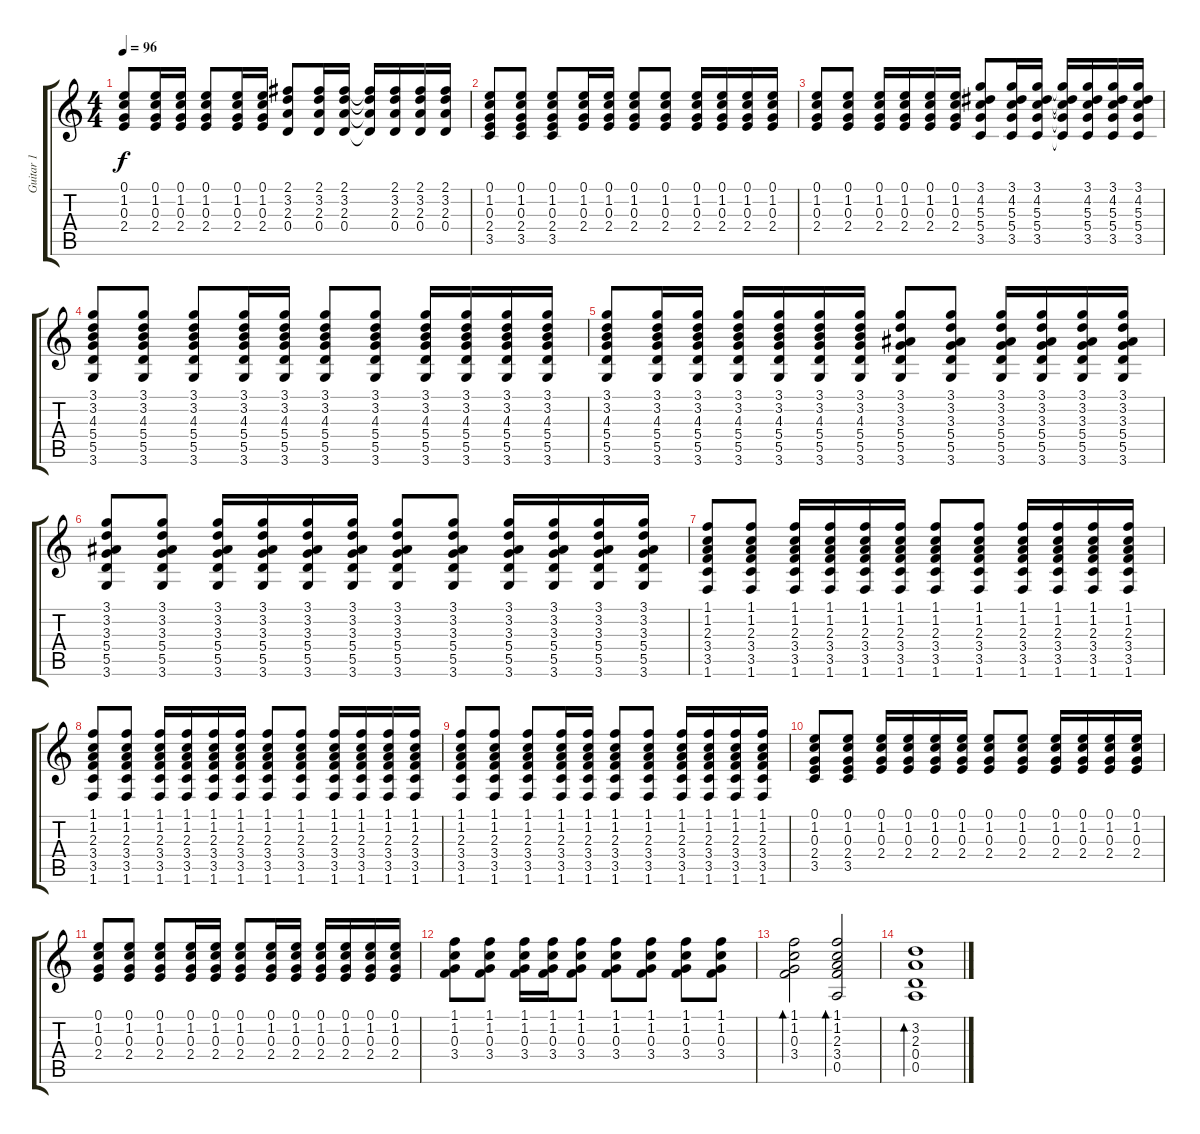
\track ("Guitar 1" "Guitar 1") {instrument acousticguitarnylon}
\staff {score tabs}
\tuning (E4 B3 G3 D3 A2 E2) {hide}
\ts (4 4)
\tempo 96
\clef g2
\ks c
(0.1 1.2 0.3 2.4).8{dy f} (0.1 1.2 0.3 2.4).16 (0.1 1.2 0.3 2.4).16 (0.1 1.2 0.3 2.4).8 (0.1 1.2 0.3 2.4).16 (0.1 1.2 0.3 2.4).16 (2.1 3.2 2.3 0.4).8 (2.1 3.2 2.3 0.4).16 (2.1 3.2 2.3 0.4).16 (2.1{t} 3.2{t} 2.3{t} 0.4{t}).16 (2.1 3.2 2.3 0.4).16 (2.1 3.2 2.3 0.4).16 (2.1 3.2 2.3 0.4).16 |
(0.1 1.2 0.3 2.4 3.5).8 (0.1 1.2 0.3 2.4 3.5).8 (0.1 1.2 0.3 2.4 3.5).8 (0.1 1.2 0.3 2.4).16 (0.1 1.2 0.3 2.4).16 (0.1 1.2 0.3 2.4).8 (0.1 1.2 0.3 2.4).8 (0.1 1.2 0.3 2.4).16 (0.1 1.2 0.3 2.4).16 (0.1 1.2 0.3 2.4).16 (0.1 1.2 0.3 2.4).16 |
(0.1 1.2 0.3 2.4).8 (0.1 1.2 0.3 2.4).8 (0.1 1.2 0.3 2.4).16 (0.1 1.2 0.3 2.4).16 (0.1 1.2 0.3 2.4).16 (0.1 1.2 0.3 2.4).16 (3.1 4.2 5.3 5.4 3.5).8 (3.1 4.2 5.3 5.4 3.5).16 (3.1 4.2 5.3 5.4 3.5).16 (3.1{t} 4.2{t} 5.3{t} 5.4{t} 3.5{t}).16 (3.1 4.2 5.3 5.4 3.5).16 (3.1 4.2 5.3 5.4 3.5).16 (3.1 4.2 5.3 5.4 3.5).16 |
(3.1 3.2 4.3 5.4 5.5 3.6).8 (3.1 3.2 4.3 5.4 5.5 3.6).8 (3.1 3.2 4.3 5.4 5.5 3.6).8 (3.1 3.2 4.3 5.4 5.5 3.6).16 (3.1 3.2 4.3 5.4 5.5 3.6).16 (3.1 3.2 4.3 5.4 5.5 3.6).8 (3.1 3.2 4.3 5.4 5.5 3.6).8 (3.1 3.2 4.3 5.4 5.5 3.6).16 (3.1 3.2 4.3 5.4 5.5 3.6).16 (3.1 3.2 4.3 5.4 5.5 3.6).16 (3.1 3.2 4.3 5.4 5.5 3.6).16 |
(3.1 3.2 4.3 5.4 5.5 3.6).8 (3.1 3.2 4.3 5.4 5.5 3.6).16 (3.1 3.2 4.3 5.4 5.5 3.6).16 (3.1 3.2 4.3 5.4 5.5 3.6).16 (3.1 3.2 4.3 5.4 5.5 3.6).16 (3.1 3.2 4.3 5.4 5.5 3.6).16 (3.1 3.2 4.3 5.4 5.5 3.6).16 (3.1 3.2 3.3 5.4 5.5 3.6).8 (3.1 3.2 3.3 5.4 5.5 3.6).8 (3.1 3.2 3.3 5.4 5.5 3.6).16 (3.1 3.2 3.3 5.4 5.5 3.6).16 (3.1 3.2 3.3 5.4 5.5 3.6).16 (3.1 3.2 3.3 5.4 5.5 3.6).16 |
(3.1 3.2 3.3 5.4 5.5 3.6).8 (3.1 3.2 3.3 5.4 5.5 3.6).8 (3.1 3.2 3.3 5.4 5.5 3.6).16 (3.1 3.2 3.3 5.4 5.5 3.6).16 (3.1 3.2 3.3 5.4 5.5 3.6).16 (3.1 3.2 3.3 5.4 5.5 3.6).16 (3.1 3.2 3.3 5.4 5.5 3.6).8 (3.1 3.2 3.3 5.4 5.5 3.6).8 (3.1 3.2 3.3 5.4 5.5 3.6).16 (3.1 3.2 3.3 5.4 5.5 3.6).16 (3.1 3.2 3.3 5.4 5.5 3.6).16 (3.1 3.2 3.3 5.4 5.5 3.6).16 |
(1.1 1.2 2.3 3.4 3.5 1.6).8 (1.1 1.2 2.3 3.4 3.5 1.6).8 (1.1 1.2 2.3 3.4 3.5 1.6).16 (1.1 1.2 2.3 3.4 3.5 1.6).16 (1.1 1.2 2.3 3.4 3.5 1.6).16 (1.1 1.2 2.3 3.4 3.5 1.6).16 (1.1 1.2 2.3 3.4 3.5 1.6).8 (1.1 1.2 2.3 3.4 3.5 1.6).8 (1.1 1.2 2.3 3.4 3.5 1.6).16 (1.1 1.2 2.3 3.4 3.5 1.6).16 (1.1 1.2 2.3 3.4 3.5 1.6).16 (1.1 1.2 2.3 3.4 3.5 1.6).16 |
(1.1 1.2 2.3 3.4 3.5 1.6).8 (1.1 1.2 2.3 3.4 3.5 1.6).8 (1.1 1.2 2.3 3.4 3.5 1.6).16 (1.1 1.2 2.3 3.4 3.5 1.6).16 (1.1 1.2 2.3 3.4 3.5 1.6).16 (1.1 1.2 2.3 3.4 3.5 1.6).16 (1.1 1.2 2.3 3.4 3.5 1.6).8 (1.1 1.2 2.3 3.4 3.5 1.6).8 (1.1 1.2 2.3 3.4 3.5 1.6).16 (1.1 1.2 2.3 3.4 3.5 1.6).16 (1.1 1.2 2.3 3.4 3.5 1.6).16 (1.1 1.2 2.3 3.4 3.5 1.6).16 |
(1.1 1.2 2.3 3.4 3.5 1.6).8 (1.1 1.2 2.3 3.4 3.5 1.6).8 (1.1 1.2 2.3 3.4 3.5 1.6).8 (1.1 1.2 2.3 3.4 3.5 1.6).16 (1.1 1.2 2.3 3.4 3.5 1.6).16 (1.1 1.2 2.3 3.4 3.5 1.6).8 (1.1 1.2 2.3 3.4 3.5 1.6).8 (1.1 1.2 2.3 3.4 3.5 1.6).16 (1.1 1.2 2.3 3.4 3.5 1.6).16 (1.1 1.2 2.3 3.4 3.5 1.6).16 (1.1 1.2 2.3 3.4 3.5 1.6).16 |
(0.1 1.2 0.3 2.4 3.5).8 (0.1 1.2 0.3 2.4 3.5).8 (0.1 1.2 0.3 2.4).16 (0.1 1.2 0.3 2.4).16 (0.1 1.2 0.3 2.4).16 (0.1 1.2 0.3 2.4).16 (0.1 1.2 0.3 2.4).8 (0.1 1.2 0.3 2.4).8 (0.1 1.2 0.3 2.4).16 (0.1 1.2 0.3 2.4).16 (0.1 1.2 0.3 2.4).16 (0.1 1.2 0.3 2.4).16 |
(0.1 1.2 0.3 2.4).8 (0.1 1.2 0.3 2.4).8 (0.1 1.2 0.3 2.4).8 (0.1 1.2 0.3 2.4).16 (0.1 1.2 0.3 2.4).16 (0.1 1.2 0.3 2.4).8 (0.1 1.2 0.3 2.4).16 (0.1 1.2 0.3 2.4).16 (0.1 1.2 0.3 2.4).16 (0.1 1.2 0.3 2.4).16 (0.1 1.2 0.3 2.4).16 (0.1 1.2 0.3 2.4).16 |
(1.1 1.2 0.3 3.4).8 (1.1 1.2 0.3 3.4).8 (1.1 1.2 0.3 3.4).16 (1.1 1.2 0.3 3.4).16 (1.1 1.2 0.3 3.4).8 (1.1 1.2 0.3 3.4).8 (1.1 1.2 0.3 3.4).8 (1.1 1.2 0.3 3.4).8 (1.1 1.2 0.3 3.4).8 |
(1.1 1.2 0.3 3.4).2{bd 120} (1.1 1.2 2.3 3.4 0.5).2{bd 120} |
(3.2 2.3 0.4 0.5).1{bd 120}
